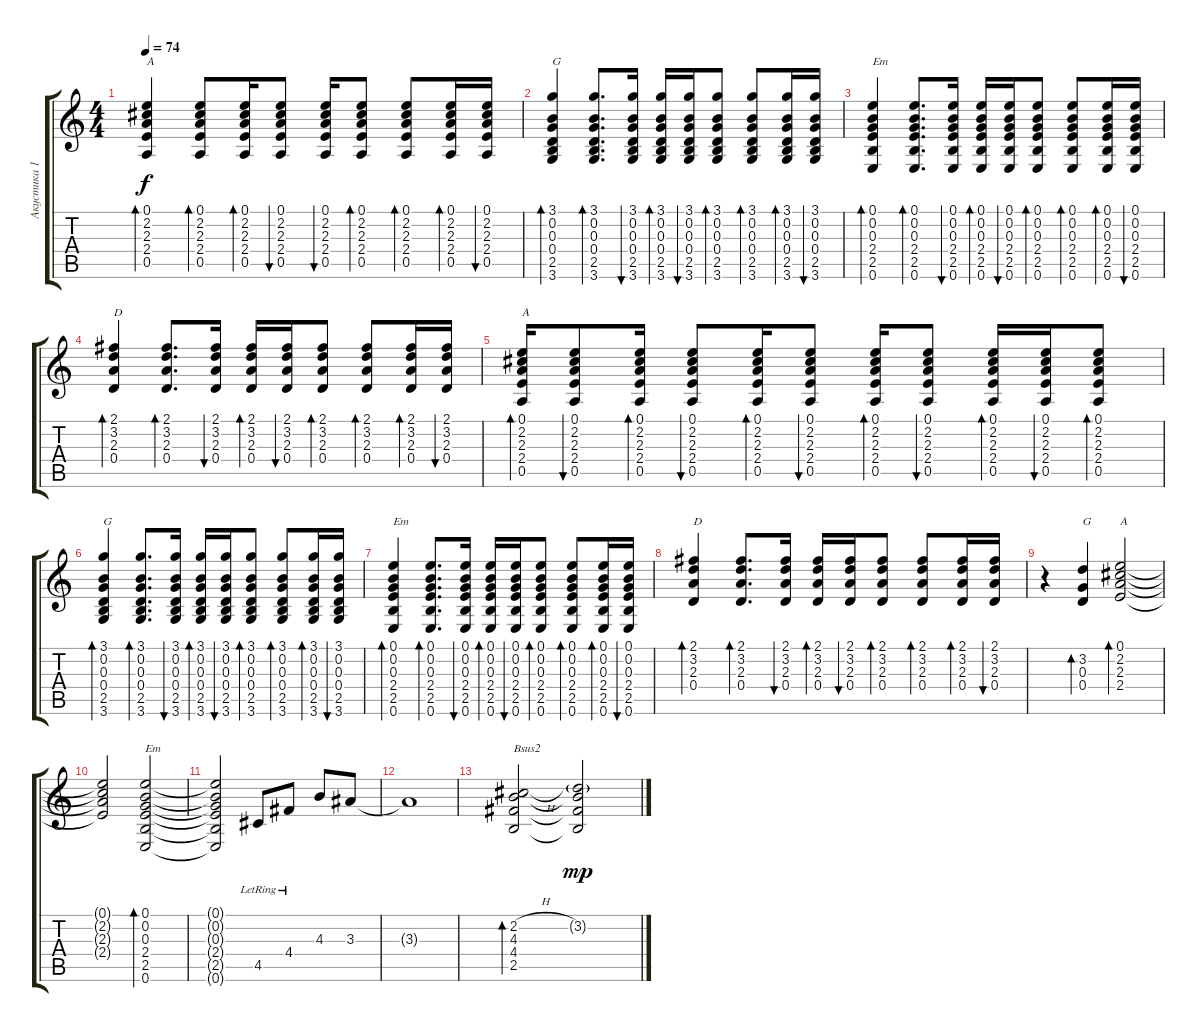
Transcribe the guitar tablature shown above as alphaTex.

\track ("Акустика 1" "Акустика 1") {instrument acousticguitarsteel}
\staff {score tabs}
\tuning (E4 B3 G3 D3 A2 E2) {hide}
\ts (4 4)
\tempo 74
\clef g2
\ks c
(0.1 2.2 2.3 2.4 0.5).4{bd 30 txt "A" dy f} (0.1 2.2 2.3 2.4 0.5).8{bd 30} (0.1 2.2 2.3 2.4 0.5).16{bd 30} (0.1 2.2 2.3 2.4 0.5).8{bu 30} (0.1 2.2 2.3 2.4 0.5).16{bu 30} (0.1 2.2 2.3 2.4 0.5).8{bd 30} (0.1 2.2 2.3 2.4 0.5).8{bd 30} (0.1 2.2 2.3 2.4 0.5).16{bd 30} (0.1 2.2 2.3 2.4 0.5).16{bu 30} |
(3.1 0.2 0.3 0.4 2.5 3.6).4{bd 30 txt "G"} (3.1 0.2 0.3 0.4 2.5 3.6).8{d bd 30} (3.1 0.2 0.3 0.4 2.5 3.6).16{bu 30} (3.1 0.2 0.3 0.4 2.5 3.6).16{bd 30} (3.1 0.2 0.3 0.4 2.5 3.6).16{bu 30} (3.1 0.2 0.3 0.4 2.5 3.6).8{bd 30} (3.1 0.2 0.3 0.4 2.5 3.6).8{bd 30} (3.1 0.2 0.3 0.4 2.5 3.6).16{bd 30} (3.1 0.2 0.3 0.4 2.5 3.6).16{bu 30} |
(0.1 0.2 0.3 2.4 2.5 0.6).4{bd 30 txt "Em"} (0.1 0.2 0.3 2.4 2.5 0.6).8{d bd 30} (0.1 0.2 0.3 2.4 2.5 0.6).16{bu 30} (0.1 0.2 0.3 2.4 2.5 0.6).16{bd 30} (0.1 0.2 0.3 2.4 2.5 0.6).16{bu 30} (0.1 0.2 0.3 2.4 2.5 0.6).8{bd 30} (0.1 0.2 0.3 2.4 2.5 0.6).8{bd 30} (0.1 0.2 0.3 2.4 2.5 0.6).16{bd 30} (0.1 0.2 0.3 2.4 2.5 0.6).16{bu 30} |
(2.1 3.2 2.3 0.4).4{bd 30 txt "D"} (2.1 3.2 2.3 0.4).8{d bd 30} (2.1 3.2 2.3 0.4).16{bu 30} (2.1 3.2 2.3 0.4).16{bd 30} (2.1 3.2 2.3 0.4).16{bu 30} (2.1 3.2 2.3 0.4).8{bd 30} (2.1 3.2 2.3 0.4).8{bd 30} (2.1 3.2 2.3 0.4).16{bd 30} (2.1 3.2 2.3 0.4).16{bu 30} |
(0.1 2.2 2.3 2.4 0.5).16{bd 30 txt "A"} (0.1 2.2 2.3 2.4 0.5).8{bu 30} (0.1 2.2 2.3 2.4 0.5).16{bd 30} (0.1 2.2 2.3 2.4 0.5).8{bu 30} (0.1 2.2 2.3 2.4 0.5).16{bd 30} (0.1 2.2 2.3 2.4 0.5).8{bu 30} (0.1 2.2 2.3 2.4 0.5).16{bd 30} (0.1 2.2 2.3 2.4 0.5).8{bu 30} (0.1 2.2 2.3 2.4 0.5).16{bd 30} (0.1 2.2 2.3 2.4 0.5).16{bu 30} (0.1 2.2 2.3 2.4 0.5).8{bd 30} |
(3.1 0.2 0.3 0.4 2.5 3.6).4{bd 30 txt "G"} (3.1 0.2 0.3 0.4 2.5 3.6).8{d bd 30} (3.1 0.2 0.3 0.4 2.5 3.6).16{bu 30} (3.1 0.2 0.3 0.4 2.5 3.6).16{bd 30} (3.1 0.2 0.3 0.4 2.5 3.6).16{bu 30} (3.1 0.2 0.3 0.4 2.5 3.6).8{bd 30} (3.1 0.2 0.3 0.4 2.5 3.6).8{bd 30} (3.1 0.2 0.3 0.4 2.5 3.6).16{bd 30} (3.1 0.2 0.3 0.4 2.5 3.6).16{bu 30} |
(0.1 0.2 0.3 2.4 2.5 0.6).4{bd 30 txt "Em"} (0.1 0.2 0.3 2.4 2.5 0.6).8{d bd 30} (0.1 0.2 0.3 2.4 2.5 0.6).16{bu 30} (0.1 0.2 0.3 2.4 2.5 0.6).16{bd 30} (0.1 0.2 0.3 2.4 2.5 0.6).16{bu 30} (0.1 0.2 0.3 2.4 2.5 0.6).8{bd 30} (0.1 0.2 0.3 2.4 2.5 0.6).8{bd 30} (0.1 0.2 0.3 2.4 2.5 0.6).16{bd 30} (0.1 0.2 0.3 2.4 2.5 0.6).16{bu 30} |
(2.1 3.2 2.3 0.4).4{bd 30 txt "D"} (2.1 3.2 2.3 0.4).8{d bd 30} (2.1 3.2 2.3 0.4).16{bu 30} (2.1 3.2 2.3 0.4).16{bd 30} (2.1 3.2 2.3 0.4).16{bu 30} (2.1 3.2 2.3 0.4).8{bd 30} (2.1 3.2 2.3 0.4).8{bd 30} (2.1 3.2 2.3 0.4).16{bd 30} (2.1 3.2 2.3 0.4).16{bu 30} |
r.4 (3.2 0.3 0.4).4{bd 120 txt "G"} (0.1 2.2 2.3 2.4).2{bd 240 txt "A"} |
(0.1{t} 2.2{t} 2.3{t} 2.4{t}).2 (0.1 0.2 0.3 2.4 2.5 0.6).2{bd 120 txt "Em"} |
(0.1{t} 0.2{t} 0.3{t} 2.4{t} 2.5{t} 0.6{t}).2 4.5{lr}.8 4.4{lr}.8 4.3.8 3.3.8 |
3.3{t}.1 |
(2.2{h} 4.3 4.4 2.5).2{bd 240 txt "Bsus2"} (3.2{g} 4.3{t} 4.4{t} 2.5{t}).2{dy mp}
